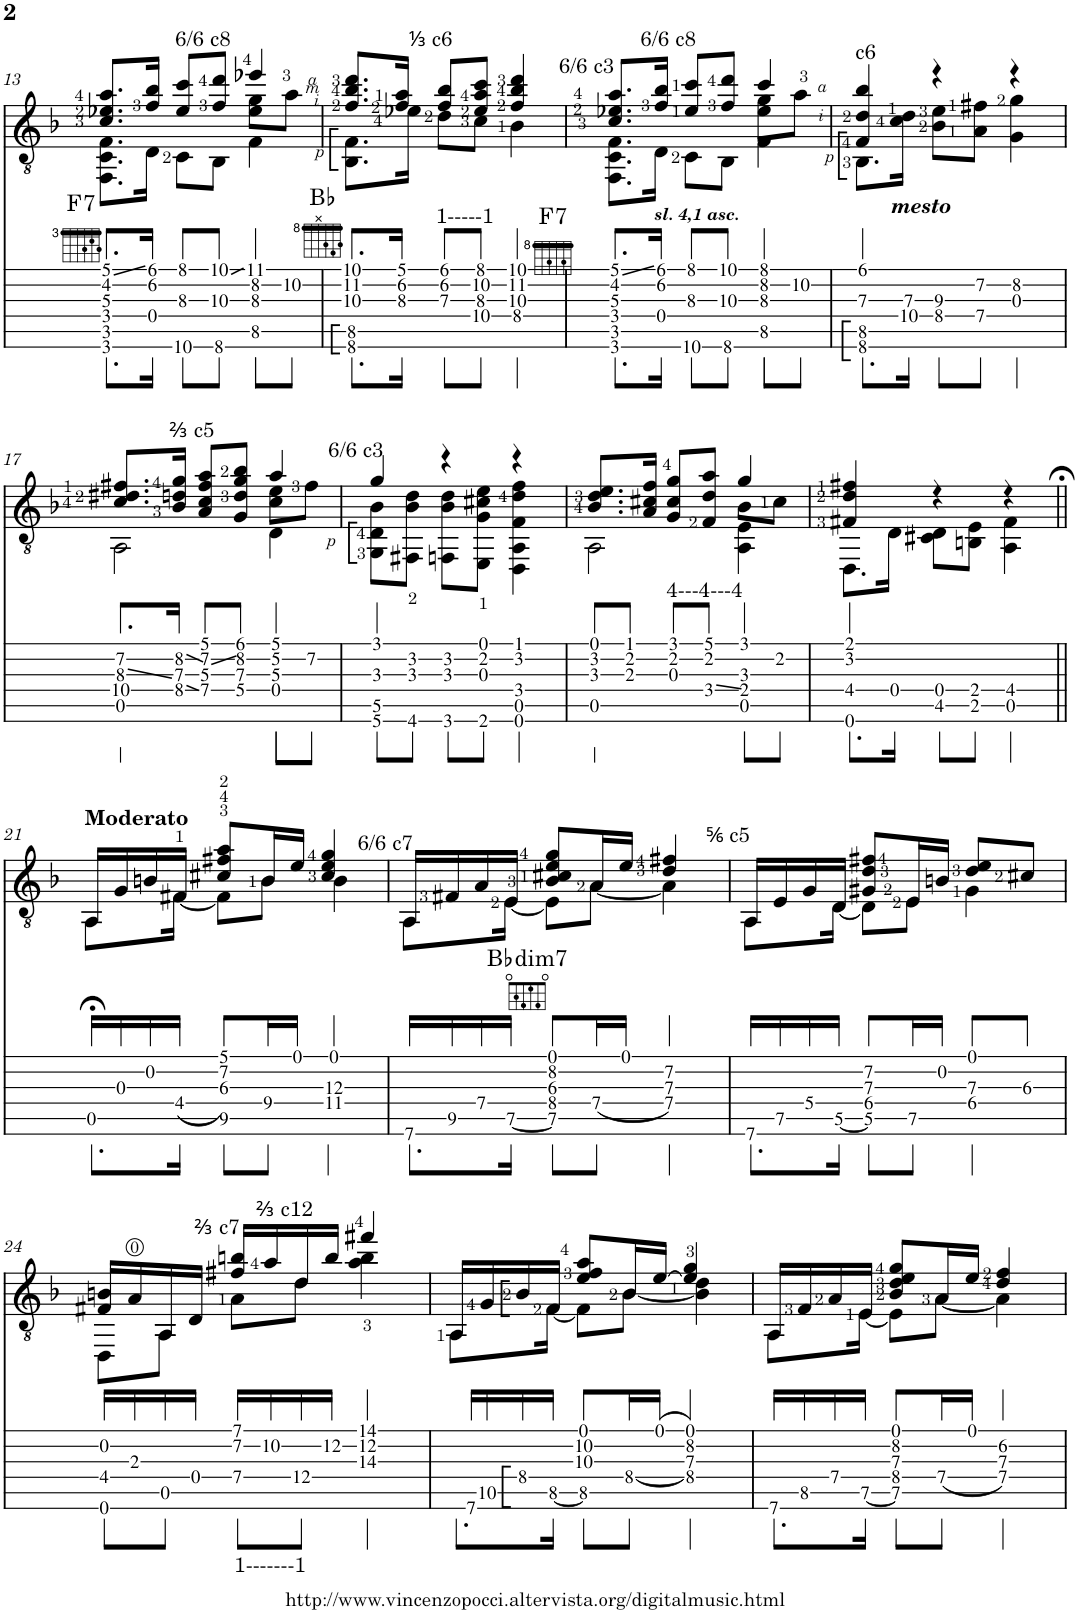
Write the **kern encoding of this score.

**kern	**harte	**kern
*part2	*part2	*part1
*staff2	*	*staff1
*I"Chitarra classica (Intavolatura)	*	*I"Classical Guitar
!!LO:PB:g=z
*	*	*clefGv2
*k[b-]	*	*k[b-]
*M3/4	*	*M3/4
=13	=13	=13
*^	*	*^
*	*^	*	*	*^
!	!	!	!LO:H:kt=7	!	!	!
8.c/ 8.e-X/ 8.a/L	8.FF\ 8.C\ 8.F\L	2ryy	F:7	8.c/ 8.e-X/ 8.a/L	8.FF\ 8.C\ 8.F\L	2ryy
16f/ 16b-/Jk	16D\Jk	.	.	16f/ 16b-/Jk	16D\Jk	.
!	!	!	!	!LO:TX:a:t=6/6 c8	!	!
8e-/ 8cc/L	8C\L	.	.	8e-/ 8cc/L	8C\L	.
8f/ 8dd/J	8BB-\J	.	.	8f/ 8dd/J	8BB-\J	.
4ee-X/	4F\	8e-\ 8g\L	.	4ee-X/	4F\	8e-\ 8g\L
.	.	8a\J	.	.	.	8a\J
*	*v	*v	*	*	*	*
*	*	*	*	*v	*v
=14	=14	=14	=14	=14
8.f/ 8.b-/ 8.dd/L	8.BB-\ 8.F\L	Bb:maj	8.f/ 8.b-/ 8.dd/L	8.BB-\ 8.F\L
16f/ 16a/Jk	16e-X\Jk	.	16f/ 16a/Jk	16e-X\Jk
!	!	!	!LO:TX:a:t=⅓ c6	!
!LO:TX:a:t=1-----1	!	!	!	!
8f/ 8b-/L	8d\L	.	8f/ 8b-/L	8d\L
!	!	!LO:H:kt=7	!	!
8e-/ 8a/ 8cc/J	8c\J	F:7	8e-/ 8a/ 8cc/J	8c\J
4f/ 4b-/ 4dd/	4B-\	.	4f/ 4b-/ 4dd/	4B-\
=15	=15	=15	=15	=15
*	*^	*	*	*^
!	!	!	!	!LO:TX:a:t=6/6 c3	!	!
8.c/ 8.e-X/ 8.a/L	8.FF\ 8.C\ 8.F\L	2ryy	.	8.c/ 8.e-X/ 8.a/L	8.FF\ 8.C\ 8.F\L	2ryy
!LO:TX:a:Bi:t=sl. 4,1 asc.	!	!	!	!	!	!
16f/ 16b-/Jk	16D\Jk	.	.	16f/ 16b-/Jk	16D\Jk	.
!	!	!	!	!LO:TX:a:t=6/6 c8	!	!
8e-/ 8cc/L	8C\L	.	.	8e-/ 8cc/L	8C\L	.
8f/ 8dd/J	8BB-\J	.	.	8f/ 8dd/J	8BB-\J	.
4cc/	4F\	8e-\ 8g\L	.	4cc/	4F\	8e-\ 8g\L
.	.	8a\J	.	.	.	8a\J
=16	=16	=16	=16	=16	=16	=16
!	!	!	!	!LO:TX:a:t=c6	!	!
*	*v	*v	*	*	*	*
*	*	*	*	*v	*v
4F/ 4d/ 4b-/	8.BB-\L	.	4F/ 4d/ 4b-/	8.BB-\L
!	!	!	!	!LO:TX:b:Bi:t=mesto
.	16c\ 16d\Jk	.	.	16c\ 16d\Jk
4r	8B-\ 8e\L	.	4r	8B-\ 8e\L
.	8A\ 8f#X\J	.	.	8A\ 8f#X\J
4r	4G\ 4g\	.	4r	4G\ 4g\
!!LO:LB:g=z
=17	=17	=17	=17	=17
*	*^	*	*	*^
8.c/ 8.d#X/ 8.f#X/L	2AA\	2ryy	.	8.c/ 8.d#X/ 8.f#X/L	2AA\	2ryy
16B-/ 16dn/ 16g/Jk	.	.	.	16B-/ 16dn/ 16g/Jk	.	.
!	!	!	!	!LO:TX:a:t=⅔ c5	!	!
8A/ 8c/ 8f#/ 8a/L	.	.	.	8A/ 8c/ 8f#/ 8a/L	.	.
8G/ 8d/ 8g/ 8b-/J	.	.	.	8G/ 8d/ 8g/ 8b-/J	.	.
4a/	4D\	8c\ 8e\L	.	4a/	4D\	8c\ 8e\L
.	.	8f#\J	.	.	.	8f#\J
=18	=18	=18	=18	=18	=18	=18
!	!	!	!	!LO:TX:a:t=6/6 c3	!	!
*	*v	*v	*	*	*	*
*	*	*	*	*v	*v
4g/	8GG\ 8D\ 8B-\L	.	4g/	8GG\ 8D\ 8B-\L
.	8FF#X\ 8B-\ 8d\J	.	.	8FF#X\ 8B-\ 8d\J
4r	8FFn\ 8B-\ 8d\L	.	4r	8FFn\ 8B-\ 8d\L
.	8EE\ 8G\ 8c#X\ 8e\J	.	.	8EE\ 8G\ 8c#X\ 8e\J
4r	4DD\ 4AA\ 4F\ 4d\ 4f\	.	4r	4DD\ 4AA\ 4F\ 4d\ 4f\
=19	=19	=19	=19	=19
*	*^	*	*	*^
8B-/ 8d/ 8e/L	2ryy	2AA\	.	8.B-/ 8.d/ 8.e/L	2AA\	2ryy
8A/ 8c#X/ 8f/J	.	.	.	.	.	.
.	.	.	.	16A/ 16c#X/ 16f/Jk	.	.
!LO:TX:a:t=4---4---4	!	!	!	!	!	!
8G/ 8c#/ 8g/L	.	.	.	8G/ 8c#/ 8g/L	.	.
8F/ 8c#/ 8a/J	.	.	.	8F/ 8d/ 8a/J	.	.
4g/	8B-\L	4AA\ 4E\	.	4g/	4AA\ 4E\	8B-\L
.	8c#\J	.	.	.	.	8c#\J
*	*v	*v	*	*	*	*
*	*	*	*	*v	*v
=20	=20	=20	=20	=20
4F#X/ 4d/ 4f#X/	8.DD\L	.	4F#X/ 4d/ 4f#X/	8.DD\L
.	16D\Jk	.	.	16D\Jk
4r	8C#X\ 8D\L	.	4r	8C#X\ 8D\L
.	8BBn\ 8E\J	.	.	8BBn\ 8E\J
4r	4AA\ 4F#\	.	4r	4AA\ 4F#\
!!LO:LB:g=z	!!
=21||	=21||	=21||	=21||	=21||
!	!	!	!LO:TX:a:B:t=Moderato	!
16AA;</LL	8.AA\L	.	16AA/LL	8.AA\L
16G/	.	.	16G/	.
16Bn/	.	.	16Bn/	.
16F#X/JJ	[16F#\Jk	.	16F#X/JJ	[16F#\Jk
8c#X/ 8f#X/ 8a/L	8F#\L]	.	8c#X/ 8f#X/ 8a/L	8F#\L]
16B/L	8B\J	.	16B/L	8B\J
16e/JJ	.	.	16e/JJ	.
4c#/ 4g/ 4e/	4B\	.	4c#/ 4e/ 4g/	4B\
=22	=22	=22	=22	=22
!	!	!	!LO:TX:a:t=6/6 c7	!
16AA/LL	8.AA\L	.	16AA/LL	8.AA\L
16F#X/	.	.	16F#X/	.
16A/	.	.	16A/	.
16E/JJ	[16E\Jk	.	16E/JJ	[16E\Jk
!	!	!LO:H:kt=dim7	!	!
8B-/ 8c#X/ 8g/ 8e/L	8E\L]	Bb:dim7	8B-/ 8c#X/ 8e/ 8g/L	8E\L]
16A/L	[8A\J	.	16A/L	[8A\J
16e/JJ	.	.	16e/JJ	.
4d/ 4f#X/	4A\]	.	4d/ 4f#X/	4A\]
=23	=23	=23	=23	=23
!	!	!	!LO:TX:a:t=⅚ c5	!
16AA/LL	8.AA\L	.	16AA/LL	8.AA\L
16E/	.	.	16E/	.
16G/	.	.	16G/	.
16D/JJ	[16D\Jk	.	16D/JJ	[16D\Jk
8G#X/ 8d/ 8f#X/L	8D\L]	.	8G#X/ 8d/ 8f#X/L	8D\L]
16E/L	8E\J	.	16E/L	8E\J
16B/JJ	.	.	16Bn/JJ	.
8d/ 8e/L	4G#\	.	8d/ 8e/L	4G#\
8c#X/J	.	.	8c#X/J	.
!!LO:LB:g=z	!!
=24	=24	=24	=24	=24
16F#X/ 16Bn/LL	8DD\L	.	16F#X/ 16Bn/LL	8DD\L
16A/	.	.	16A/	.
16AA/	8AA\J	.	16AA/	8AA\J
16D/JJ	.	.	16D/JJ	.
!	!	!	!LO:TX:a:t=⅔ c7	!
!LO:TX:b:t=1-------1	!	!	!	!
16f#X/ 16b/LL	8A\L	.	16f#X/ 16bn/LL	8A\L
16a/	.	.	16a/	.
!	!	!	!LO:TX:a:t=⅔ c12	!
16d/	8d\J	.	16d/	8d\J
16b/JJ	.	.	16b/JJ	.
4ff#X/	4a\ 4bn\	.	4ff#X/	4a\ 4b\
=25	=25	=25	=25	=25
16AA/LL	8.AA\L	.	16AA/LL	8.AA\L
16G/	.	.	16G/	.
16B-/	.	.	16B-/	.
16F/JJ	[16F\Jk	.	16F/JJ	[16F\Jk
8f/ 8a/ 8e/L	8F\L]	.	8e/ 8f/ 8a/L	8F\L]
16B-/L	[8B-\J	.	16B-/L	[8B-\J
(16e/JJ	.	.	[16e/JJ	.
4g/ 4e/)	4B-\] 4d\	.	4e/] 4g/	4B-\] 4d\
=26	=26	=26	=26	=26
16AA/LL	8.AA\L	.	16AA/LL	8.AA\L
16F/	.	.	16F/	.
16A/	.	.	16A/	.
16E/JJ	[16E\Jk	.	16E/JJ	[16E\Jk
8B-/ 8d/ 8g/ 8e/L	8E\L]	.	8B-/ 8d/ 8e/ 8g/L	8E\L]
16A/L	[8A\J	.	16A/L	[8A\J
16e/JJ	.	.	16e/JJ	.
4d/ 4f/	4A\]	.	4d/ 4f/	4A\]
*v	*v	*	*	*
*	*	*v	*v
=	=	=
*-	*-	*-
